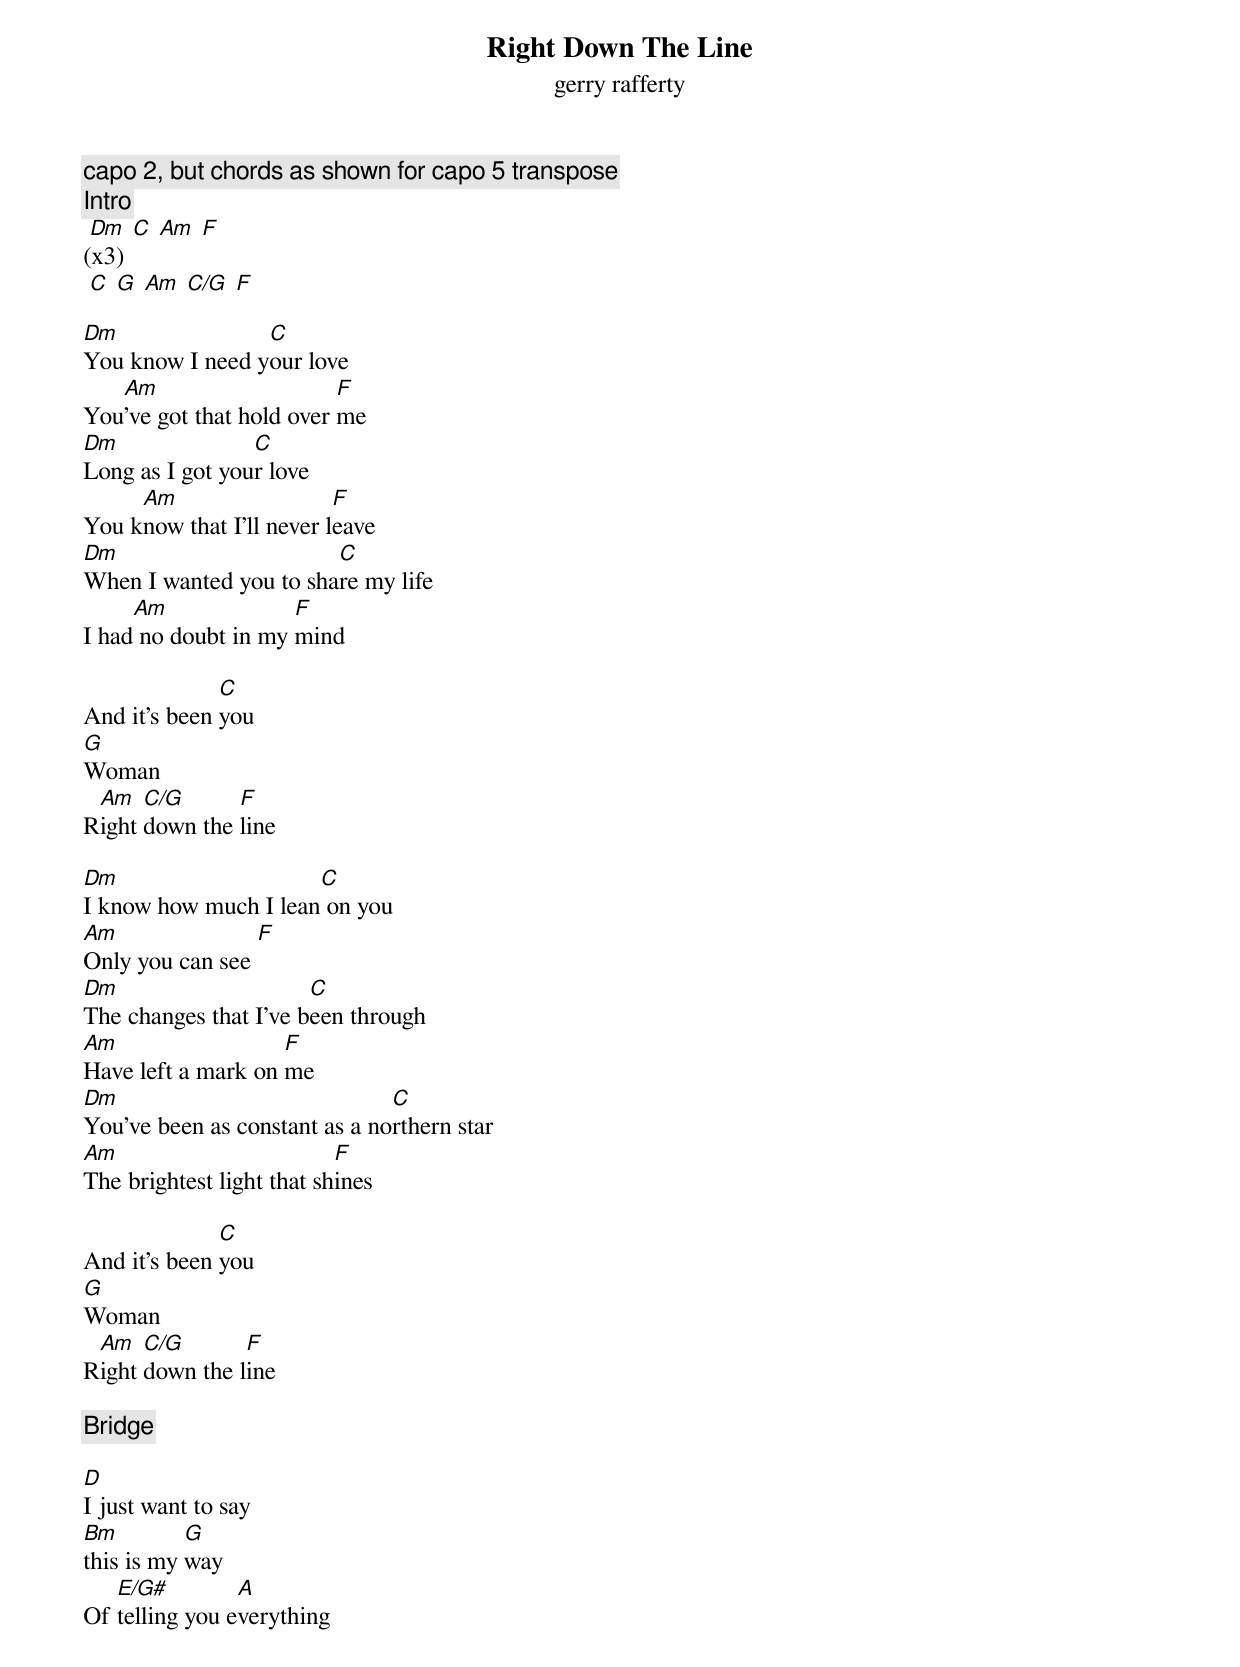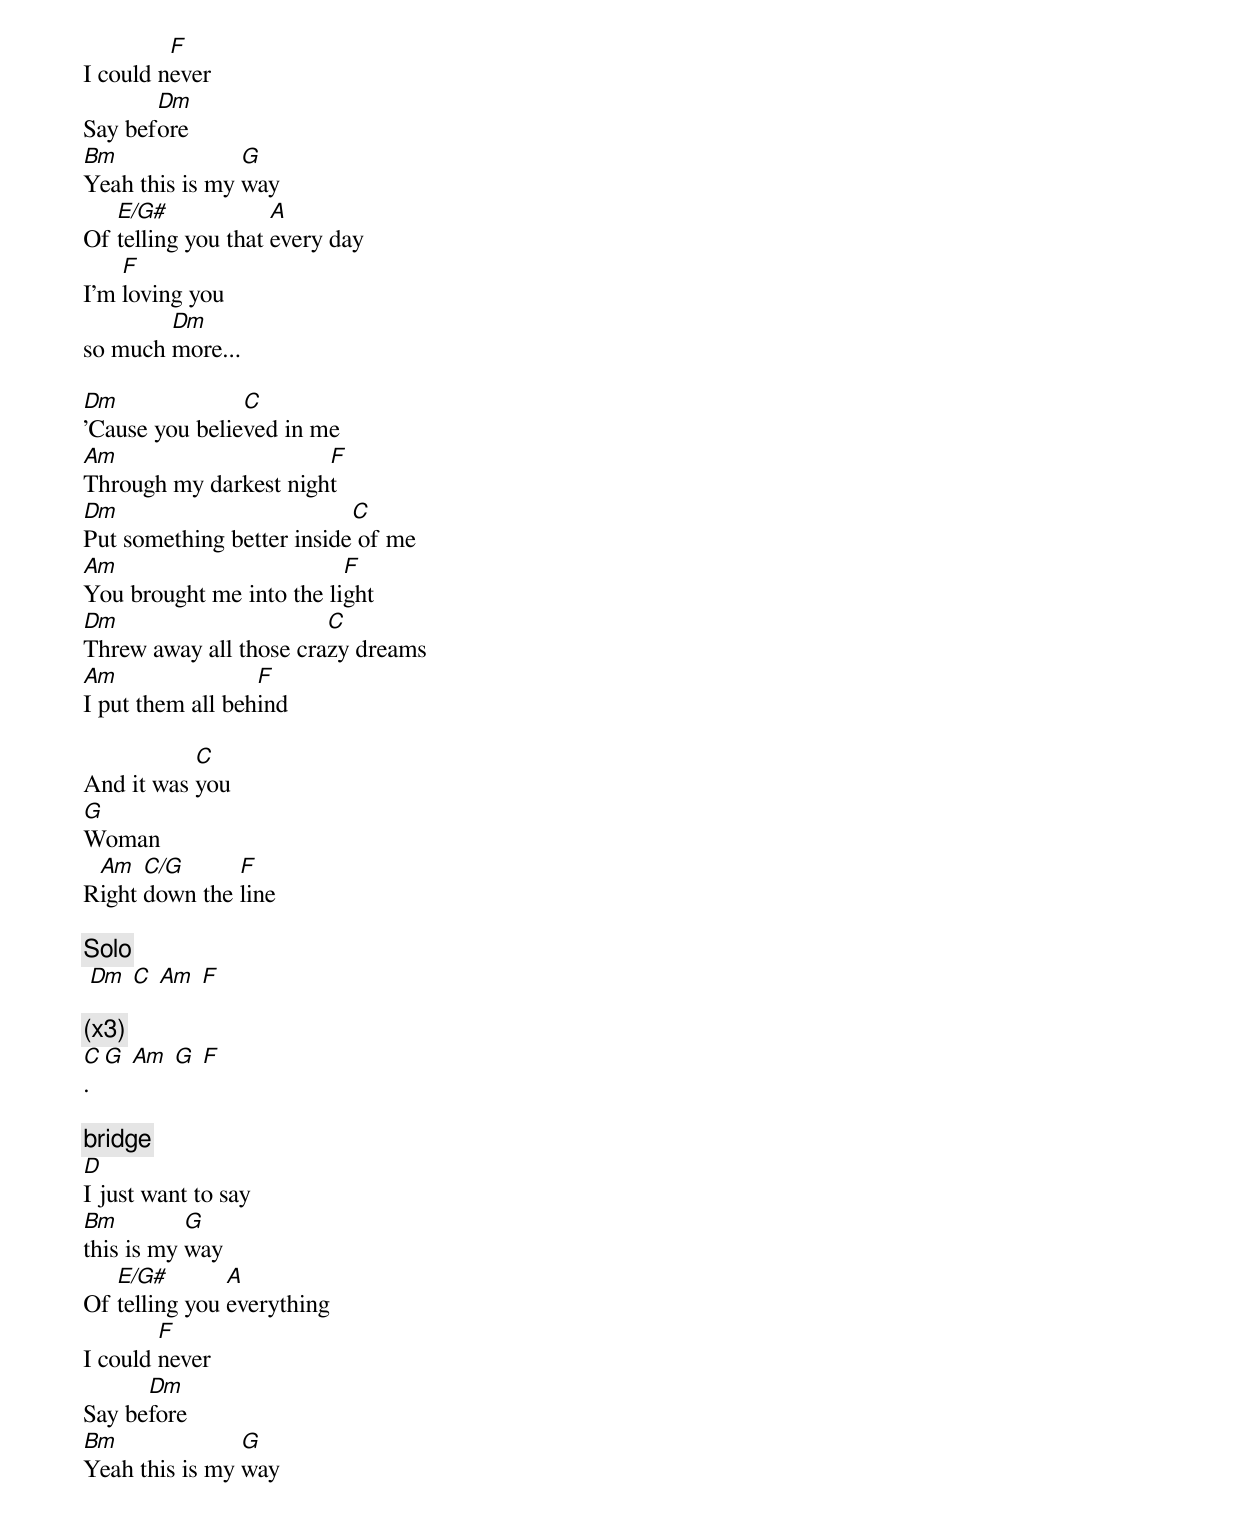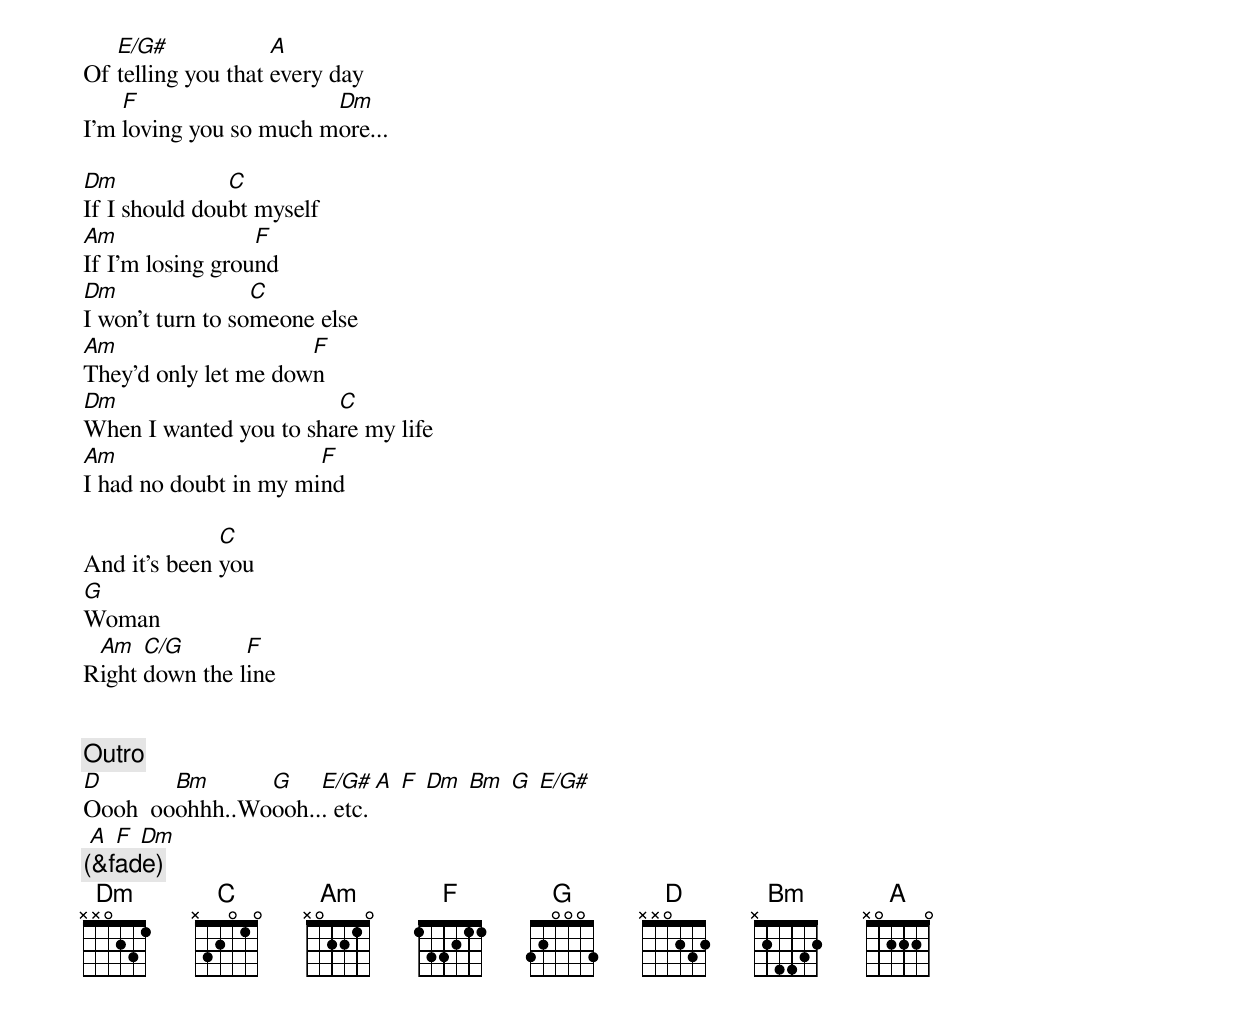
{title: Right Down The Line}
{subtitle: gerry rafferty}
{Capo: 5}
{c:capo 2, but chords as shown for capo 5 transpose}
{c:Intro}
 [Dm] [C] [Am] [F]
(x3)
 [C] [G] [Am] [C/G] [F]

[Dm]You know I need y[C]our love
You[Am]'ve got that hold over [F]me
[Dm]Long as I got you[C]r love
You k[Am]now that I'll never l[F]eave
[Dm]When I wanted you to sha[C]re my life
I had[Am] no doubt in my [F]mind

And it's been [C]you
[G]Woman
R[Am]ight [C/G]down the [F]line

[Dm]I know how much I lean[C] on you
[Am]Only you can see [F]
[Dm]The changes that I've b[C]een through
[Am]Have left a mark on [F]me
[Dm]You've been as constant as a no[C]rthern star
[Am]The brightest light that sh[F]ines

And it's been [C]you
[G]Woman
R[Am]ight [C/G]down the l[F]ine

{c:Bridge}

[D]I just want to say
[Bm]this is my [G]way
Of [E/G#]telling you e[A]verything
I could n[F]ever
Say bef[Dm]ore
[Bm]Yeah this is my [G]way
Of [E/G#]telling you that [A]every day
I'm [F]loving you
so much [Dm]more...

[Dm]'Cause you belie[C]ved in me
[Am]Through my darkest nigh[F]t
[Dm]Put something better inside[C] of me
[Am]You brought me into the li[F]ght
[Dm]Threw away all those cra[C]zy dreams
[Am]I put them all beh[F]ind

And it was [C]you
[G]Woman
R[Am]ight [C/G]down the [F]line

{c:Solo}
 [Dm] [C] [Am] [F]

{c:(x3)}
[C]. [G] [Am] [G] [F]

{c:bridge}
[D]I just want to say
[Bm]this is my [G]way
Of [E/G#]telling you [A]everything
I could [F]never
Say be[Dm]fore
[Bm]Yeah this is my [G]way
Of [E/G#]telling you that [A]every day
I'm [F]loving you so much m[Dm]ore...

[Dm]If I should dou[C]bt myself
[Am]If I'm losing grou[F]nd
[Dm]I won't turn to so[C]meone else
[Am]They'd only let me dow[F]n
[Dm]When I wanted you to sha[C]re my life
[Am]I had no doubt in my mi[F]nd

And it's been [C]you
[G]Woman
R[Am]ight [C/G]down the l[F]ine


{c:Outro}
[D]Oooh  oo[Bm]ohhh..Wo[G]ooh..[E/G#]. etc. [A] [F] [Dm] [Bm] [G] [E/G#]
 [A] [F] [Dm]
{c:(&fade)}
